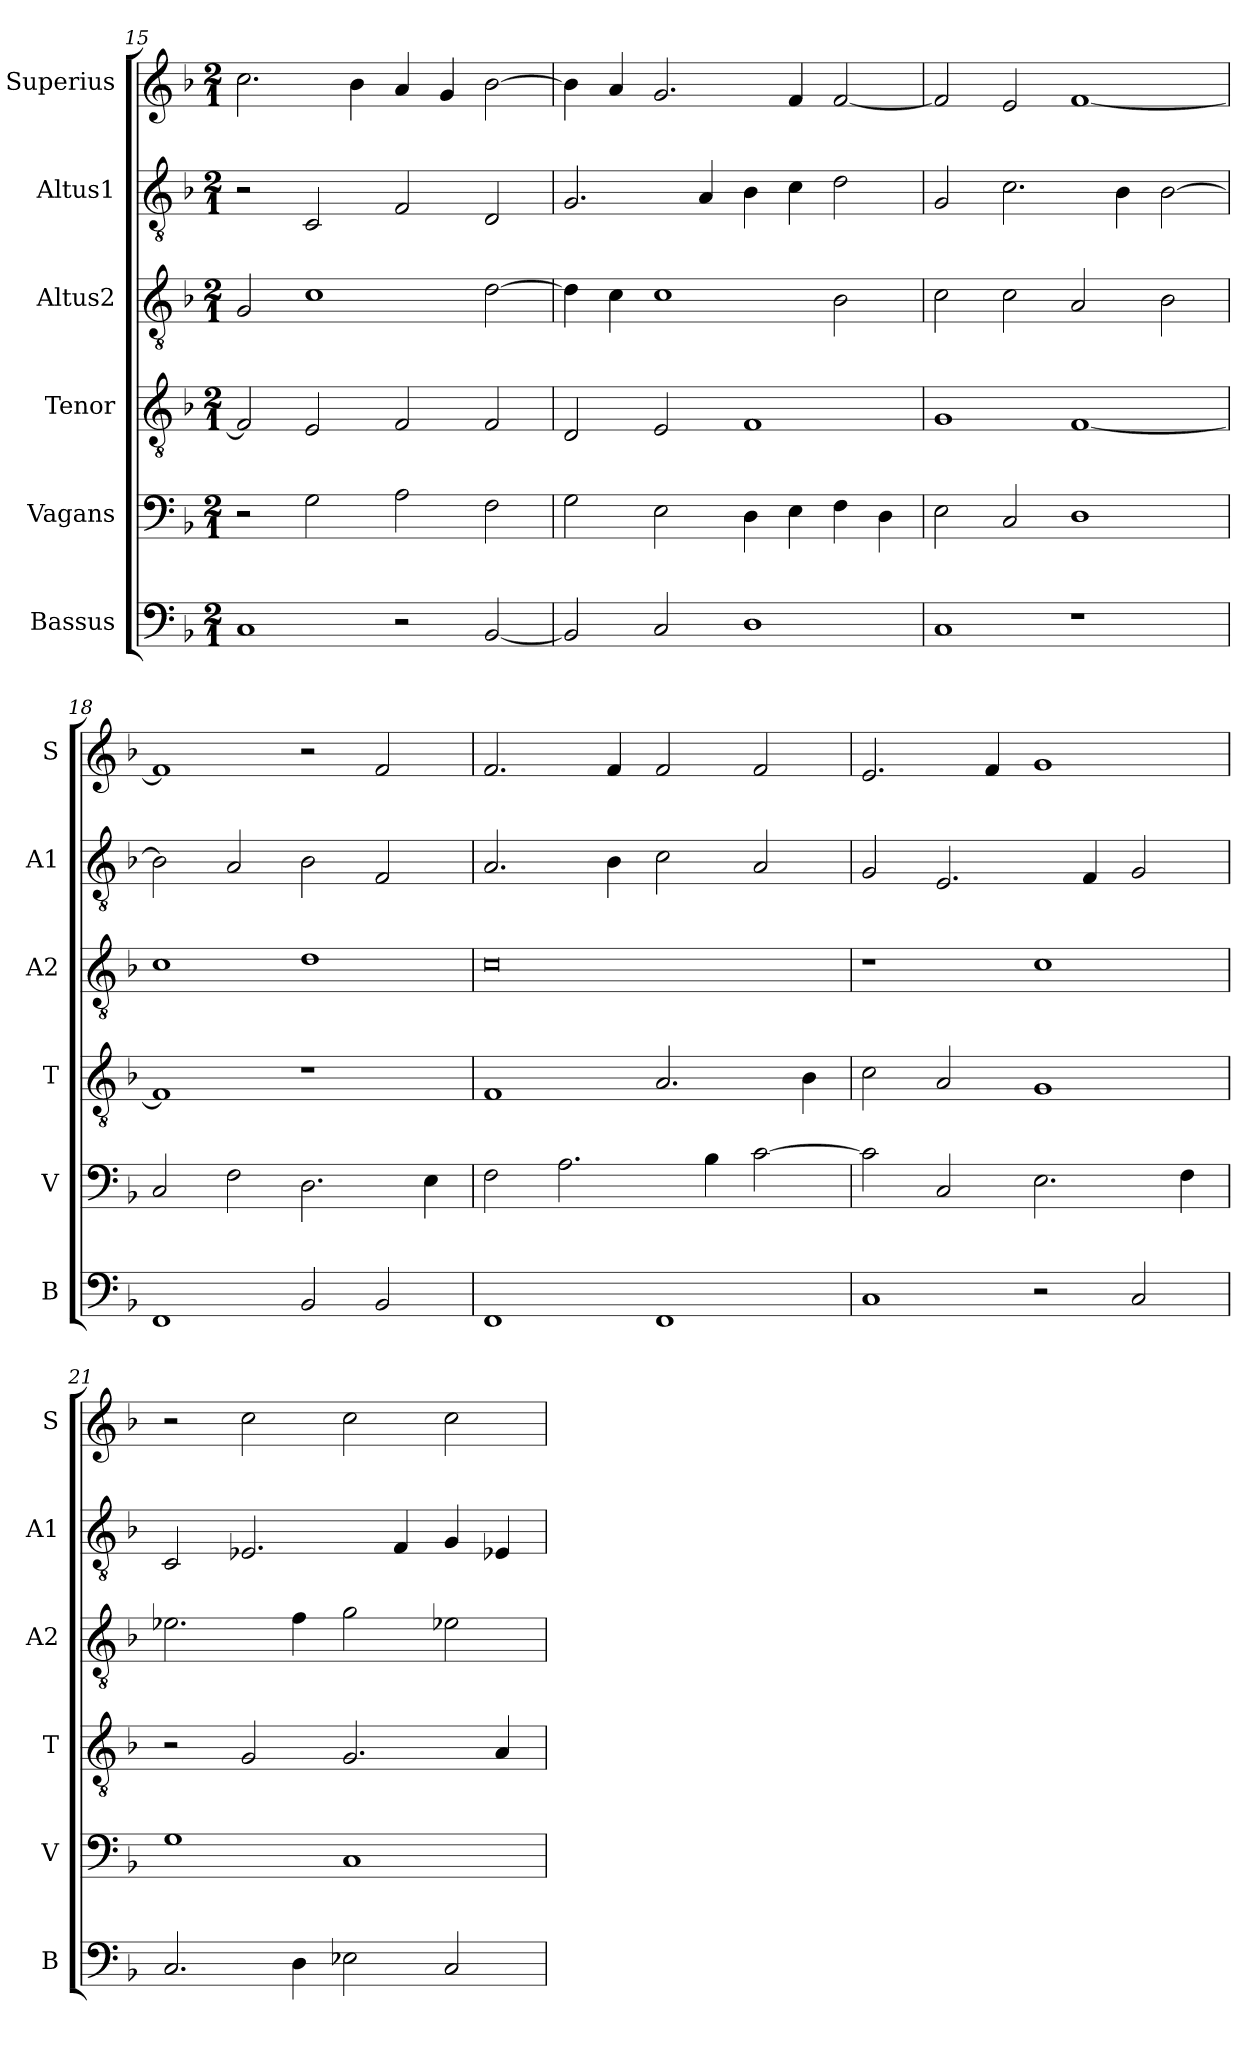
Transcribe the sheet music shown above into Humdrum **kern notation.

**kern	**kern	**kern	**kern	**kern	**kern
*part6	*part5	*part4	*part3	*part2	*part1
*staff6	*staff5	*staff4	*staff3	*staff2	*staff1
*I"Bassus	*I"Vagans	*I"Tenor	*I"Altus2	*I"Altus1	*I"Superius
*I'B	*I'V	*I'T	*I'A2	*I'A1	*I'S
*clefF4	*clefF4	*clefGv2	*clefGv2	*clefGv2	*clefG2
*k[b-]	*k[b-]	*k[b-]	*k[b-]	*k[b-]	*k[b-]
*M2/1	*M2/1	*M2/1	*M2/1	*M2/1	*M2/1
=15	=15	=15	=15	=15	=15
1C	2r	2F/]	2G/	2r	2.cc\
.	2G\	2E/	1c	2C/	.
.	.	.	.	.	4b-\
2r	2A\	2F/	.	2F/	4a/
.	.	.	.	.	4g/
[2BB-/	2F\	2F/	[2d\	2D/	[2b-\
=16	=16	=16	=16	=16	=16
2BB-/]	2G\	2D/	4d\]	2.G/	4b-\]
.	.	.	4c\	.	4a/
2C/	2E\	2E/	1c	.	2.g/
.	.	.	.	4A/	.
1D	4D\	1F	.	4B-\	.
.	4E\	.	.	4c\	4f/
.	4F\	.	2B-\	2d\	[2f/
.	4D\	.	.	.	.
=17	=17	=17	=17	=17	=17
1C	2E\	1G	2c\	2G/	2f/]
.	2C/	.	2c\	2.c\	2e/
1r	1D	[1F	2A/	.	[1f
.	.	.	.	4B-\	.
.	.	.	2B-\	[2B-\	.
=18	=18	=18	=18	=18	=18
1FF	2C/	1F]	1c	2B-\]	1f]
.	2F\	.	.	2A/	.
2BB-/	2.D\	1r	1d	2B-\	2r
2BB-/	.	.	.	2F/	2f/
.	4E\	.	.	.	.
=19	=19	=19	=19	=19	=19
1FF	2F\	1F	0c	2.A/	2.f/
.	2.A\	.	.	.	.
.	.	.	.	4B-\	4f/
1FF	.	2.A/	.	2c\	2f/
.	4B-\	.	.	.	.
.	[2c\	.	.	2A/	2f/
.	.	4B-\	.	.	.
=20	=20	=20	=20	=20	=20
1C	2c\]	2c\	1r	2G/	2.e/
.	2C/	2A/	.	2.E/	.
.	.	.	.	.	4f/
2r	2.E\	1G	1c	.	1g
.	.	.	.	4F/	.
2C/	.	.	.	2G/	.
.	4F\	.	.	.	.
=21	=21	=21	=21	=21	=21
2.C/	1G	2r	2.e-X\	2C/	2r
.	.	2G/	.	2.E-X/	2cc\
4D\	.	.	4f\	.	.
2E-X\	1C	2.G/	2g\	.	2cc\
.	.	.	.	4F/	.
2C/	.	.	2e-X\	4G/	2cc\
.	.	4A/	.	4E-X/	.
=	=	=	=	=	=
*-	*-	*-	*-	*-	*-
